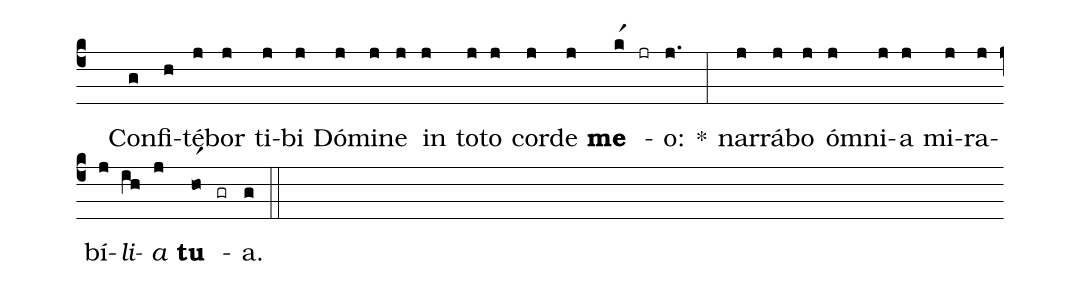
%%
(c4)
( )Con(g)fi(h)té(j)bor(j) ti(j)bi(j) Dó(j)mi(j)ne(j) in(j) to(j)to(j) cor(j)de(j) <b>me</b>(kr1) -(jr) o:(j.) *(:)
nar(j)rá(j)bo(j) óm(j)ni(j)a(j) mi(j)ra(j)bí(j)<i>li</i>(ih)<i>a</i>(j) <b>tu</b>(hor1) -(gr) a.(g) (::)
